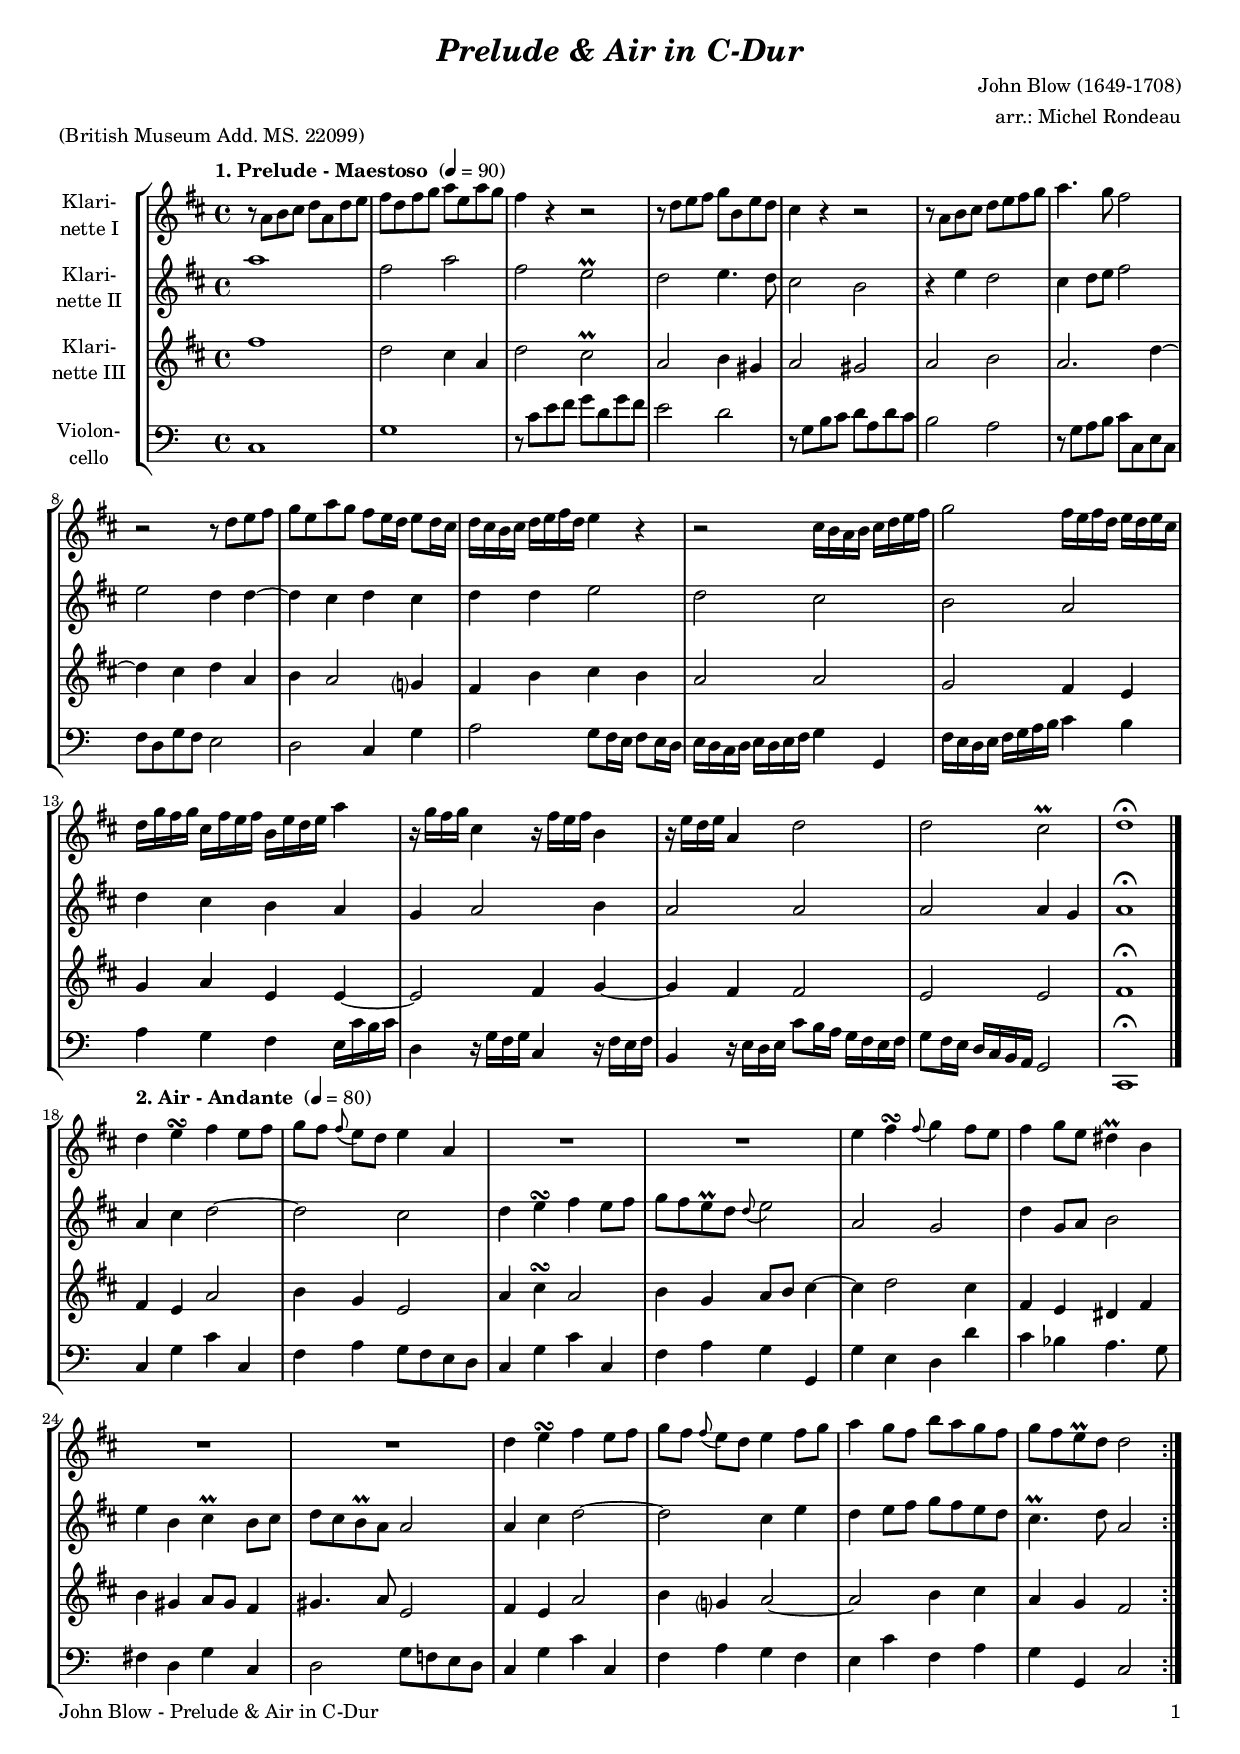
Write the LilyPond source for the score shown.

\version "2.18.2"
\include "deutsch.ly"
  
#(set-global-staff-size 17)

\header {
  title     = \markup \bold \italic "Prelude & Air in C-Dur"
  composer  = "John Blow (1649-1708)"
  arranger  = "arr.: Michel Rondeau"
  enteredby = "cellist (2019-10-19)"
  piece     = "(British Museum Add. MS. 22099)"
}

voiceconsts = {
  \key c \major
  \time 4/4
  \clef "treble"
%  \numericTimeSignature
  \compressFullBarRests
  % Set default beaming for all staves
%  \set Timing.beamExceptions = #'()
%  \set Timing.baseMoment     = #(ly:make-moment 1 4)
%  \set Timing.beatStructure  = #'(1 1 1)
}

micl = "clarinet"
mifl = "flute"
miob = "oboe"
mifh = "french horn"
misx = "tenor sax"
mist = "string ensemble 1"
%miba = "cello"
miba = "bassoon"

introa = {        \tempo "1. Prelude - Maestoso " 4=90 }
introb = { \break \tempo "2. Air - Andante "      4=80 }

va = \relative c'' {
  \voiceconsts

  \introa
  r8 g a h c g c d
  e c e f g d g f
  e4 r r2
  r8 c d e f a, d c
  h4 r r2

  r8 g a h c d e f
  g4. f8 e2
  r r8 c d e
  f d g f e d16 c d8 c16 h
  c h a h c d e c d4 r

  r2 h16 a g a h c d e
  f2 e16 d e c d c d h
  c f e f h, e d e a, d c d g4

  r16 f e f h,4 r16 e d e a,4
  r16 d c d g,4 c2
  c h\prall
  c1\fermata \bar "|."
  
  \introb
  \repeat volta 2 {
    c4 d\turn e d8 e
    f[ e] \appoggiatura e d c d4 g,
    R1*2

    d'4 e\turn \appoggiatura e8 f4 e8 d
    e4 f8 d cis4\prall a
    R1*2
    
    c4 d\turn e d8 e
    f[ e] \appoggiatura e d c d4 e8 f
    g4 f8 e a g f e
    f e d\prall c c2
  }
}

vb = \relative c''' {
  \voiceconsts

  \introa
  g1
  e2 g
  e d\prall
  c d4. c8
  h2 a

  r4 d c2
  h4 c8 d e2
  d c4 c~
  c h c h
  c c d2

  c h
  a g
  c4 h a g

  f g2 a4
  g2 g
  g g4 f
  g1\fermata \bar "|."
  
  \introb
  \repeat volta 2 {
    g4 h c2~
    c h
    c4 d\turn e d8 e
    f e d\prall c \appoggiatura c d2

    g, f
    c'4 f,8 g a2
    d4 a h\prall a8 h
    c h a\prall g g2

    g4 h c2~
    c h4 d
    c d8 e f e d c
    h4.\prall c8 g2
  }
}

vc = \relative c'' {
  \voiceconsts

  \introa
  e1
  c2 h4 g
  c2 h\prall
  g a4 fis
  g2 fis

  g a
  g2. c4~
  c h c g
  a g2 f?4
  e a h a

  g2 g
  f e4 d
  f g d d~

  d2 e4 f~
  f e e2
  d d
  e1\fermata \bar "|."
  
  \introb
  \repeat volta 2 {
    e4 d g2
    a4 f d2
    g4 h\turn g2
    a4 f g8 a h4~

    h c2 h4
    e, d cis e
    a fis g8 fis e4
    fis4. g8 d2

    e4 d g2
    a4 f? g2~
    g a4 h
    g f e2
  }
}

vd = \relative c {
  \voiceconsts
  \clef "bass"

  \introa
  c1
  g'
  r8 c e f g d g f
  e2 d
  r8 g, h c d a d c

  h2 a
  r8 g a h c c, e c
  f d g f e2
  d c4 g'
  a2 g8 f16 e f8 e16 d

  e d c d e d e f g4 g,
  f'16 e d e f g a h c4 h
  a g f e16 c' h c

  d,4 r16 g f g c,4 r16 f e f
  h,4 r16 e d e c'8 h16 a g f e f
  g8 f16 e d c h a g2
  c,1\fermata \bar "|."
  
  \introb
  \repeat volta 2 {
    c'4 g' c c,
    f a g8 f e d
    c4 g' c c,
    f a g g,

    g' e d d'
    c b a4. g8
    fis4 d g c,
    d2 g8 f! e d

    c4 g' c c,
    f a g f
    e c' f, a
    g g, c2
  }
}


music = \new StaffGroup <<
      \new Staff {
	\set Staff.midiInstrument = \micl
	\set Staff.instrumentName = \markup \center-column { "Klari-" "nette I" }
	\transpose c d { \va }
      }

      \new Staff {
	\set Staff.midiInstrument = \micl
	\set Staff.instrumentName = \markup \center-column { "Klari-" "nette II" }
	\transpose c d { \vb }
      }

      \new Staff {
	\set Staff.midiInstrument = \micl
	\set Staff.instrumentName = \markup \center-column { "Klari-" "nette III" }
	\transpose c d { \vc }
      }

      \new Staff {
	\set Staff.midiInstrument = \miba
	\set Staff.instrumentName = \markup \center-column { "Violon-" "cello" }
	\transpose c c { \vd }
      }
>>

\book {
   \paper {
    print-page-number = ##t
    print-first-page-number = ##t
    oddHeaderMarkup = \markup \null
    evenHeaderMarkup = \markup \null
    oddFooterMarkup = \markup {
      \fill-line {
        \on-the-fly #print-page-number-check-first
        "John Blow - Prelude & Air in C-Dur" \fromproperty #'page:page-number-string
      }
    }
    evenFooterMarkup = \oddFooterMarkup
  } \score {
    \music
    \layout {}
  }

  \score {
    \unfoldRepeats \music

    \midi {
      \context {
        \Score
      }
    }
  }
}
